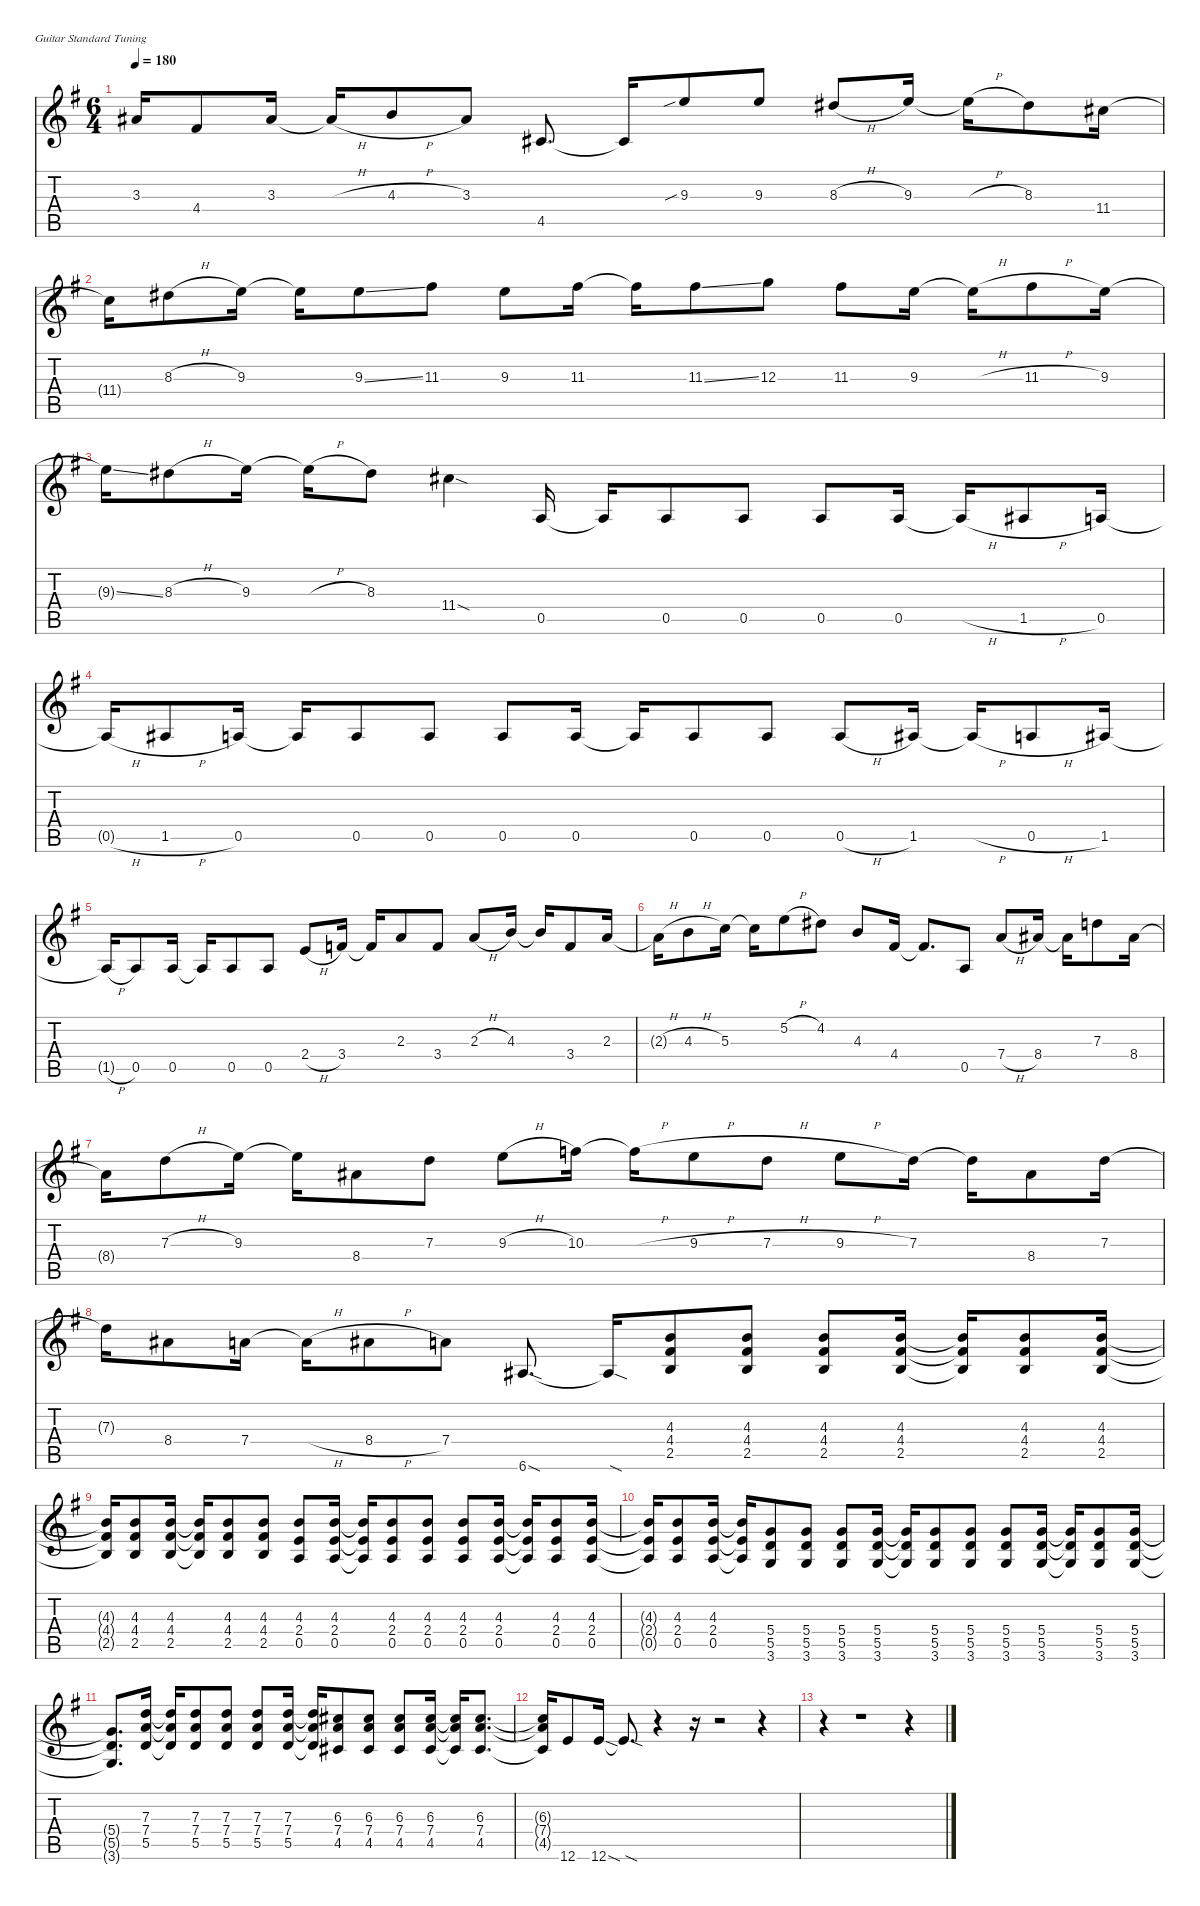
\hideDynamics
\bracketExtendMode nobrackets
\singleTrackTrackNamePolicy hidden
\multiTrackTrackNamePolicy hidden
\firstSystemTrackNameMode fullname
\otherSystemsTrackNameOrientation horizontal
\track ("Track 1" "Track 1") {defaultSystemsLayout 4 instrument acousticguitarsteel}
\staff {score tabs}
\tuning (E4 B3 G3 D3 A2 E2)
\ts (6 4)
\tempo 180
\clef g2
\ks eminor
3.3{acc #}.16{dy mf beam Up} 4.4{acc #}.8{beam Up} 3.3{acc #}.16{beam Up} 3.3{h t acc #}.16{beam Up} 4.3{h acc forcenatural}.8{beam Up} 3.3{acc #}.8{beam Up} 4.5{acc #}.8{d beam Up} 4.5{t acc #}.16{beam Up} 9.3{sib acc forcenatural}.8{beam Up} 9.3{acc forcenatural}.8{beam Up} 8.3{h acc #}.8{beam Up} 9.3{acc forcenatural}.16{beam Down} 9.3{h t acc forcenatural}.16{beam Down} 8.3{acc #}.8{beam Down} 11.4{acc #}.16{beam Down} |
11.4{t acc #}.16{beam Down} 8.3{h acc #}.8{beam Down} 9.3{acc forcenatural}.16{beam Down} 9.3{t acc forcenatural}.16{beam Down} 9.3{ss acc forcenatural}.8{beam Down} 11.3{acc #}.8{beam Down} 9.3{acc forcenatural}.8{beam Down} 11.3{acc #}.16{beam Down} 11.3{t acc #}.16{beam Down} 11.3{ss acc #}.8{beam Down} 12.3{acc forcenatural}.8{beam Down} 11.3{acc #}.8{beam Down} 9.3{acc forcenatural}.16{beam Down} 9.3{h t acc forcenatural}.16{beam Down} 11.3{h acc #}.8{beam Down} 9.3{acc forcenatural}.16{beam Down} |
9.3{ss t acc forcenatural}.16{beam Down} 8.3{h acc #}.8{beam Down} 9.3{acc forcenatural}.16{beam Down} 9.3{h t acc forcenatural}.16{beam Down} 8.3{acc #}.8{beam Down} 11.4{sod acc #}.4{beam Down} 0.5{acc forcenatural}.16{beam Up} 0.5{t acc forcenatural}.16{beam Up} 0.5{acc forcenatural}.8{beam Up} 0.5{acc forcenatural}.8{beam Up} 0.5{acc forcenatural}.8{beam Up} 0.5{acc forcenatural}.16{beam Up} 0.5{h t acc forcenatural}.16{beam Up} 1.5{h acc #}.8{beam Up} 0.5{acc forcenatural}.16{beam Up} |
0.5{h t acc forcenatural}.16{beam Up} 1.5{h acc #}.8{beam Up} 0.5{acc forcenatural}.16{beam Up} 0.5{t acc forcenatural}.16{beam Up} 0.5{acc forcenatural}.8{beam Up} 0.5{acc forcenatural}.8{beam Up} 0.5{acc forcenatural}.8{beam Up} 0.5{acc forcenatural}.16{beam Up} 0.5{t acc forcenatural}.16{beam Up} 0.5{acc forcenatural}.8{beam Up} 0.5{acc forcenatural}.8{beam Up} 0.5{h acc forcenatural}.8{beam Up} 1.5{acc #}.16{beam Up} 1.5{h t acc #}.16{beam Up} 0.5{h acc forcenatural}.8{beam Up} 1.5{acc #}.16{beam Up} |
1.5{h t acc #}.16{beam Up} 0.5{acc forcenatural}.8{beam Up} 0.5{acc forcenatural}.16{beam Up} 0.5{t acc forcenatural}.16{beam Up} 0.5{acc forcenatural}.8{beam Up} 0.5{acc forcenatural}.8{beam Up} 2.4{h acc forcenatural}.8{beam Up} 3.4{acc forcenatural}.16{beam Up} 3.4{t acc forcenatural}.16{beam Up} 2.3{acc forcenatural}.8{beam Up} 3.4{acc forcenatural}.8{beam Up} 2.3{h acc forcenatural}.8{beam Up} 4.3{acc forcenatural}.16{beam Up} 4.3{t acc forcenatural}.16{beam Up} 3.4{acc forcenatural}.8{beam Up} 2.3{acc forcenatural}.16{beam Up} |
2.3{h t acc forcenatural}.16{beam Down} 4.3{h acc forcenatural}.8{beam Down} 5.3{acc forcenatural}.16{beam Down} 5.3{t acc forcenatural}.16{beam Down} 5.2{h acc forcenatural}.8{beam Down} 4.2{acc #}.8{beam Up} 4.3{acc forcenatural}.8{beam Up} 4.4{acc #}.16{beam Up} 4.4{t acc #}.8{d beam Up} 0.5{acc forcenatural}.8{beam Up} 7.4{h acc forcenatural}.8{beam Up} 8.4{acc #}.16{beam Down} 8.4{t acc #}.16{beam Down} 7.3{acc forcenatural}.8{beam Down} 8.4{acc #}.16{beam Down} |
8.4{t acc #}.16{beam Down} 7.3{h acc forcenatural}.8{beam Down} 9.3{acc forcenatural}.16{beam Down} 9.3{t acc forcenatural}.16{beam Down} 8.4{acc #}.8{beam Down} 7.3{acc forcenatural}.8{beam Down} 9.3{h acc forcenatural}.8{beam Down} 10.3{acc forcenatural}.16{beam Down} 10.3{h t acc forcenatural}.16{beam Down} 9.3{h acc forcenatural}.8{beam Down} 7.3{h acc forcenatural}.8{beam Down} 9.3{h acc forcenatural}.8{beam Down} 7.3{acc forcenatural}.16{beam Down} 7.3{t acc forcenatural}.16{beam Down} 8.4{acc #}.8{beam Down} 7.3{acc forcenatural}.16{beam Down} |
7.3{t acc forcenatural}.16{beam Down} 8.4{acc #}.8{beam Down} 7.4{acc forcenatural}.16{beam Down} 7.4{h t acc forcenatural}.16{beam Down} 8.4{h acc #}.8{beam Down} 7.4{acc forcenatural}.8{beam Up} 6.6{sod acc #}.8{d beam Up} 6.6{sod t acc #}.16{beam Up} (4.3{acc forcenatural} 4.4{acc #} 2.5{acc forcenatural}).8{beam Up} (4.3{acc forcenatural} 4.4{acc #} 2.5{acc forcenatural}).8{beam Up} (4.3{acc forcenatural} 4.4{acc #} 2.5{acc forcenatural}).8{beam Up} (4.3{acc forcenatural} 4.4{acc #} 2.5{acc forcenatural}).16{beam Up} (4.3{t acc forcenatural} 4.4{t acc #} 2.5{t acc forcenatural}).16{beam Up} (4.3{acc forcenatural} 4.4{acc #} 2.5{acc forcenatural}).8{beam Up} (4.3{acc forcenatural} 4.4{acc #} 2.5{acc forcenatural}).16{beam Up} |
(4.3{t acc forcenatural} 4.4{t acc #} 2.5{t acc forcenatural}).16{beam Up} (4.3{acc forcenatural} 4.4{acc #} 2.5{acc forcenatural}).8{beam Up} (4.3{acc forcenatural} 4.4{acc #} 2.5{acc forcenatural}).16{beam Up} (4.3{t acc forcenatural} 4.4{t acc #} 2.5{t acc forcenatural}).16{beam Up} (4.3{acc forcenatural} 4.4{acc #} 2.5{acc forcenatural}).8{beam Up} (4.3{acc forcenatural} 4.4{acc #} 2.5{acc forcenatural}).8{beam Up} (4.3{acc forcenatural} 2.4{acc forcenatural} 0.5{acc forcenatural}).8{beam Up} (4.3{acc forcenatural} 2.4{acc forcenatural} 0.5{acc forcenatural}).16{beam Up} (4.3{t acc forcenatural} 2.4{t acc forcenatural} 0.5{t acc forcenatural}).16{beam Up} (4.3{acc forcenatural} 2.4{acc forcenatural} 0.5{acc forcenatural}).8{beam Up} (4.3{acc forcenatural} 2.4{acc forcenatural} 0.5{acc forcenatural}).8{beam Up} (4.3{acc forcenatural} 2.4{acc forcenatural} 0.5{acc forcenatural}).8{beam Up} (4.3{acc forcenatural} 2.4{acc forcenatural} 0.5{acc forcenatural}).16{beam Up} (4.3{t acc forcenatural} 2.4{t acc forcenatural} 0.5{t acc forcenatural}).16{beam Up} (4.3{acc forcenatural} 2.4{acc forcenatural} 0.5{acc forcenatural}).8{beam Up} (4.3{acc forcenatural} 2.4{acc forcenatural} 0.5{acc forcenatural}).16{beam Up} |
(4.3{t acc forcenatural} 2.4{t acc forcenatural} 0.5{t acc forcenatural}).16{beam Up} (4.3{acc forcenatural} 2.4{acc forcenatural} 0.5{acc forcenatural}).8{beam Up} (4.3{acc forcenatural} 2.4{acc forcenatural} 0.5{acc forcenatural}).16{beam Up} (4.3{t acc forcenatural} 2.4{t acc forcenatural} 0.5{t acc forcenatural}).16{beam Up} (5.4{acc forcenatural} 5.5{acc forcenatural} 3.6{acc forcenatural}).8{beam Up} (5.4{acc forcenatural} 5.5{acc forcenatural} 3.6{acc forcenatural}).8{beam Up} (5.4{acc forcenatural} 5.5{acc forcenatural} 3.6{acc forcenatural}).8{beam Up} (5.4{acc forcenatural} 5.5{acc forcenatural} 3.6{acc forcenatural}).16{beam Up} (5.4{t acc forcenatural} 5.5{t acc forcenatural} 3.6{t acc forcenatural}).16{beam Up} (5.4{acc forcenatural} 5.5{acc forcenatural} 3.6{acc forcenatural}).8{beam Up} (5.4{acc forcenatural} 5.5{acc forcenatural} 3.6{acc forcenatural}).8{beam Up} (5.4{acc forcenatural} 5.5{acc forcenatural} 3.6{acc forcenatural}).8{beam Up} (5.4{acc forcenatural} 5.5{acc forcenatural} 3.6{acc forcenatural}).16{beam Up} (5.4{t acc forcenatural} 5.5{t acc forcenatural} 3.6{t acc forcenatural}).16{beam Up} (5.4{acc forcenatural} 5.5{acc forcenatural} 3.6{acc forcenatural}).8{beam Up} (5.4{acc forcenatural} 5.5{acc forcenatural} 3.6{acc forcenatural}).16{beam Up} |
(5.4{t acc forcenatural} 5.5{t acc forcenatural} 3.6{t acc forcenatural}).8{d beam Up} (7.3{acc forcenatural} 7.4{acc forcenatural} 5.5{acc forcenatural}).16{beam Up} (7.3{t acc forcenatural} 7.4{t acc forcenatural} 5.5{t acc forcenatural}).16{beam Up} (7.3{acc forcenatural} 7.4{acc forcenatural} 5.5{acc forcenatural}).8{beam Up} (7.3{acc forcenatural} 7.4{acc forcenatural} 5.5{acc forcenatural}).8{beam Up} (7.3{acc forcenatural} 7.4{acc forcenatural} 5.5{acc forcenatural}).8{beam Up} (7.3{acc forcenatural} 7.4{acc forcenatural} 5.5{acc forcenatural}).16{beam Up} (7.3{t acc forcenatural} 7.4{t acc forcenatural} 5.5{t acc forcenatural}).16{beam Up} (6.3{acc #} 7.4{acc forcenatural} 4.5{acc #}).8{beam Up} (6.3{acc #} 7.4{acc forcenatural} 4.5{acc #}).8{beam Up} (6.3{acc #} 7.4{acc forcenatural} 4.5{acc #}).8{beam Up} (6.3{acc #} 7.4{acc forcenatural} 4.5{acc #}).16{beam Up} (6.3{t acc #} 7.4{t acc forcenatural} 4.5{t acc #}).16{beam Up} (6.3{acc #} 7.4{acc forcenatural} 4.5{acc #}).8{d beam Up} |
(6.3{t acc #} 7.4{t acc forcenatural} 4.5{t acc #}).16{beam Up} 12.6{acc forcenatural}.8{beam Up} 12.6{sod acc forcenatural}.16{beam Up} 12.6{sod t acc forcenatural}.8{d beam Up} r.4{beam Up} r.16{beam Up} r.2{beam Up} r.4{beam Up} |
r.4{beam Down} r.1{beam Down} r.4{beam Down}
